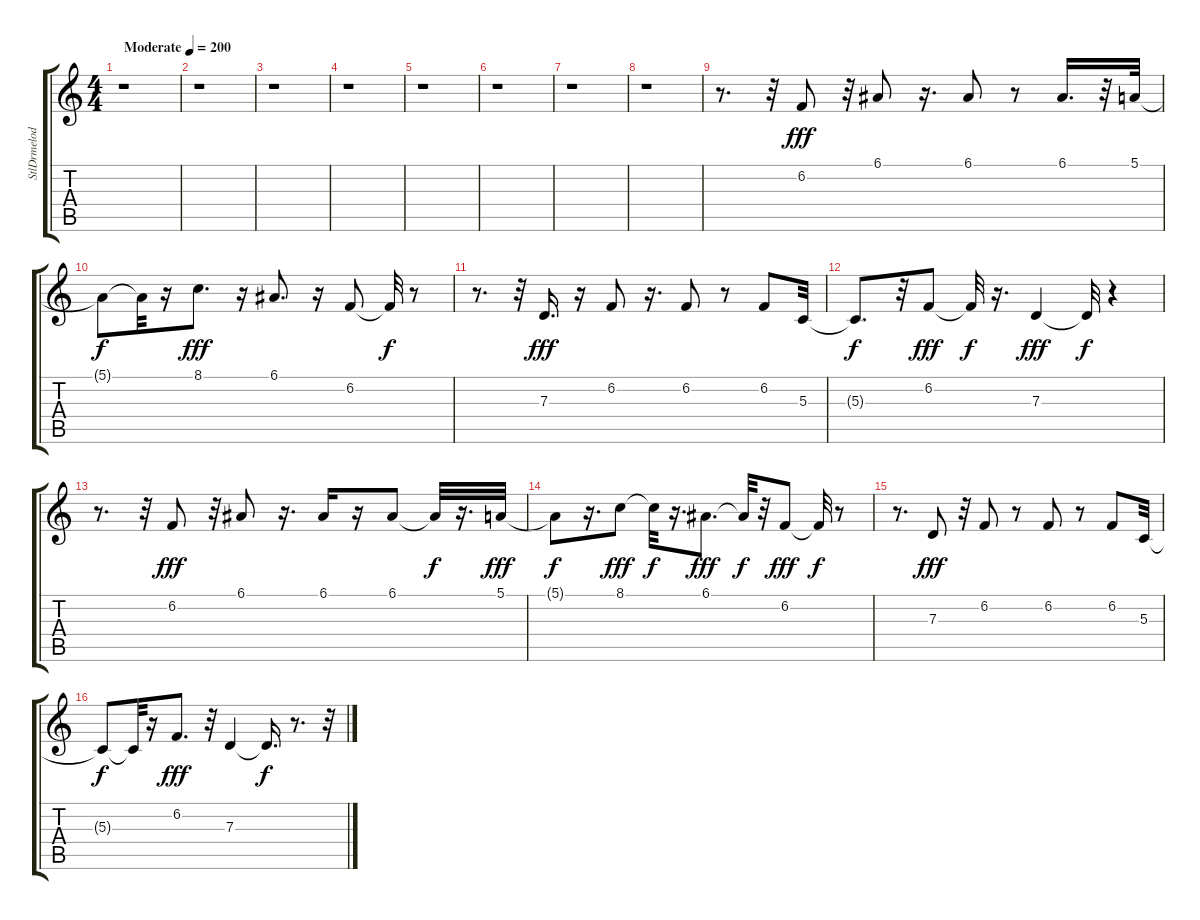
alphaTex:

\track ("StlDrmelodyNoroll   " "StlDrmelod") {instrument steeldrums}
\staff {score tabs}
\tuning (E4 B3 G3 D3 A2 E2) {hide}
\ts (4 4)
\tempo (200 "Moderate")
\clef g2
\ks c
r.1{dy fff instrument steeldrums} |
r.1 |
r.1 |
r.1 |
r.1 |
r.1 |
r.1 |
r.1 |
r.8{d} r.32 6.2.8 r.32 6.1.8 r.16{d} 6.1.8 r.8 6.1.16{d} r.32 5.1.32 |
5.1{t}.8{dy f} 5.1{t}.32 r.16 8.1.8{d dy fff} r.16 6.1.8{d} r.16 6.2.8 6.2{t}.32{dy f} r.8 |
r.8{d} r.32 7.3.16{d dy fff} r.16 6.2.8 r.16{d} 6.2.8 r.8 6.2.8 5.3.32 |
5.3{t}.8{d dy f} r.32 6.2.8{dy fff} 6.2{t}.32{dy f} r.16{d} 7.3.4{dy fff} 7.3{t}.32{dy f} r.4 |
r.8{d} r.32 6.2.8{dy fff} r.32 6.1.8 r.16{d} 6.1.16 r.16 6.1.8 6.1{t}.32{dy f} r.16{d} 5.1.32{dy fff} |
5.1{t}.8{dy f} r.16{d} 8.1.8{dy fff} 8.1{t}.32{dy f} r.16{d} 6.1.8{d dy fff} 6.1{t}.32{dy f} r.32 6.2.8{dy fff} 6.2{t}.32{dy f} r.8 |
r.8{d} 7.3.8{dy fff} r.32 6.2.8 r.8 6.2.8 r.8 6.2.8 5.3.32 |
5.3{t}.8{dy f} 5.3{t}.32 r.16 6.2.8{d dy fff} r.32 7.3.4 7.3{t}.16{d dy f} r.8{d} r.32
